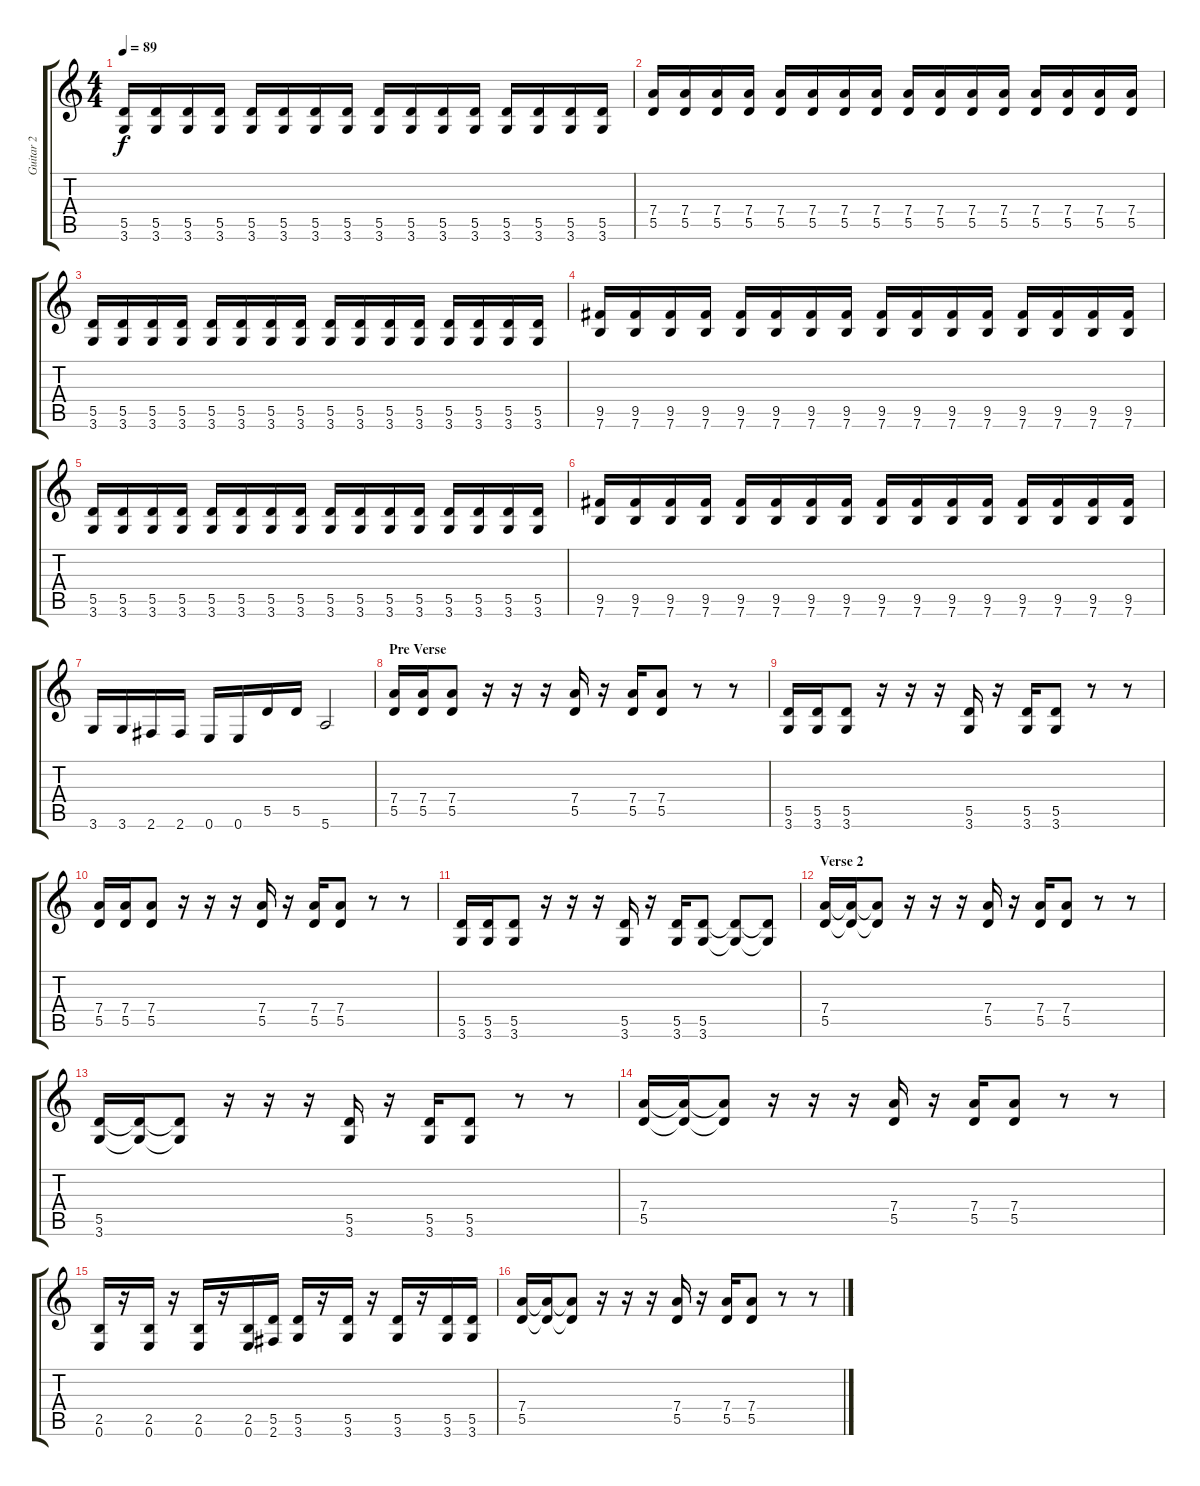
\track ("Guitar 2" "Guitar 2") {instrument distortionguitar}
\staff {score tabs}
\tuning (E4 B3 G3 D3 A2 E2) {hide}
\ts (4 4)
\tempo 89
\clef g2
\ks c
(5.5 3.6).16{dy f} (5.5 3.6).16 (5.5 3.6).16 (5.5 3.6).16 (5.5 3.6).16 (5.5 3.6).16 (5.5 3.6).16 (5.5 3.6).16 (5.5 3.6).16 (5.5 3.6).16 (5.5 3.6).16 (5.5 3.6).16 (5.5 3.6).16 (5.5 3.6).16 (5.5 3.6).16 (5.5 3.6).16 |
(7.4 5.5).16 (7.4 5.5).16 (7.4 5.5).16 (7.4 5.5).16 (7.4 5.5).16 (7.4 5.5).16 (7.4 5.5).16 (7.4 5.5).16 (7.4 5.5).16 (7.4 5.5).16 (7.4 5.5).16 (7.4 5.5).16 (7.4 5.5).16 (7.4 5.5).16 (7.4 5.5).16 (7.4 5.5).16 |
(5.5 3.6).16 (5.5 3.6).16 (5.5 3.6).16 (5.5 3.6).16 (5.5 3.6).16 (5.5 3.6).16 (5.5 3.6).16 (5.5 3.6).16 (5.5 3.6).16 (5.5 3.6).16 (5.5 3.6).16 (5.5 3.6).16 (5.5 3.6).16 (5.5 3.6).16 (5.5 3.6).16 (5.5 3.6).16 |
(9.5 7.6).16 (9.5 7.6).16 (9.5 7.6).16 (9.5 7.6).16 (9.5 7.6).16 (9.5 7.6).16 (9.5 7.6).16 (9.5 7.6).16 (9.5 7.6).16 (9.5 7.6).16 (9.5 7.6).16 (9.5 7.6).16 (9.5 7.6).16 (9.5 7.6).16 (9.5 7.6).16 (9.5 7.6).16 |
(5.5 3.6).16 (5.5 3.6).16 (5.5 3.6).16 (5.5 3.6).16 (5.5 3.6).16 (5.5 3.6).16 (5.5 3.6).16 (5.5 3.6).16 (5.5 3.6).16 (5.5 3.6).16 (5.5 3.6).16 (5.5 3.6).16 (5.5 3.6).16 (5.5 3.6).16 (5.5 3.6).16 (5.5 3.6).16 |
(9.5 7.6).16 (9.5 7.6).16 (9.5 7.6).16 (9.5 7.6).16 (9.5 7.6).16 (9.5 7.6).16 (9.5 7.6).16 (9.5 7.6).16 (9.5 7.6).16 (9.5 7.6).16 (9.5 7.6).16 (9.5 7.6).16 (9.5 7.6).16 (9.5 7.6).16 (9.5 7.6).16 (9.5 7.6).16 |
3.6.16 3.6.16 2.6.16 2.6.16 0.6.16 0.6.16 5.5.16 5.5.16 5.6.2 |
\section ("" "Pre Verse ")
(7.4 5.5).16 (7.4 5.5).16 (7.4 5.5).8 r.16 r.16 r.16 (7.4 5.5).16 r.16 (7.4 5.5).16 (7.4 5.5).8 r.8 r.8 |
(5.5 3.6).16 (5.5 3.6).16 (5.5 3.6).8 r.16 r.16 r.16 (5.5 3.6).16 r.16 (5.5 3.6).16 (5.5 3.6).8 r.8 r.8 |
(7.4 5.5).16 (7.4 5.5).16 (7.4 5.5).8 r.16 r.16 r.16 (7.4 5.5).16 r.16 (7.4 5.5).16 (7.4 5.5).8 r.8 r.8 |
(5.5 3.6).16 (5.5 3.6).16 (5.5 3.6).8 r.16 r.16 r.16 (5.5 3.6).16 r.16 (5.5 3.6).16 (5.5 3.6).8 (5.5{t} 3.6{t}).8 (5.5{t} 3.6{t}).8 |
\section ("" "Verse 2")
(7.4 5.5).16 (7.4{t} 5.5{t}).16 (7.4{t} 5.5{t}).8 r.16 r.16 r.16 (7.4 5.5).16 r.16 (7.4 5.5).16 (7.4 5.5).8 r.8 r.8 |
(5.5 3.6).16 (5.5{t} 3.6{t}).16 (5.5{t} 3.6{t}).8 r.16 r.16 r.16 (5.5 3.6).16 r.16 (5.5 3.6).16 (5.5 3.6).8 r.8 r.8 |
(7.4 5.5).16 (7.4{t} 5.5{t}).16 (7.4{t} 5.5{t}).8 r.16 r.16 r.16 (7.4 5.5).16 r.16 (7.4 5.5).16 (7.4 5.5).8 r.8 r.8 |
(2.5 0.6).16 r.16 (2.5 0.6).16 r.16 (2.5 0.6).16 r.16 (2.5 0.6).16 (5.5 2.6).16 (5.5 3.6).16 r.16 (5.5 3.6).16 r.16 (5.5 3.6).16 r.16 (5.5 3.6).16 (5.5 3.6).16 |
(7.4 5.5).16 (7.4{t} 5.5{t}).16 (7.4{t} 5.5{t}).8 r.16 r.16 r.16 (7.4 5.5).16 r.16 (7.4 5.5).16 (7.4 5.5).8 r.8 r.8
